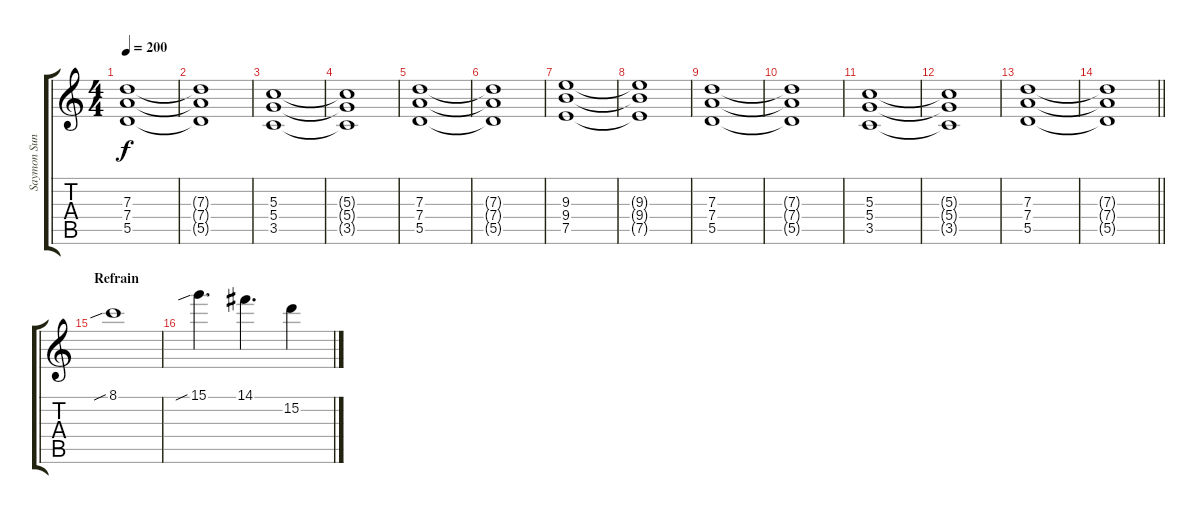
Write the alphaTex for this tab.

\track ("Saymon Sundiam (Rhythm Guitar)" "Saymon Sun") {instrument distortionguitar}
\staff {score tabs}
\tuning (E4 B3 G3 D3 A2 E2) {hide}
\ts (4 4)
\tempo 200
\clef g2
\ks c
(7.3 7.4 5.5).1{dy f} |
(7.3{t} 7.4{t} 5.5{t}).1 |
(5.3 5.4 3.5).1 |
(5.3{t} 5.4{t} 3.5{t}).1 |
(7.3 7.4 5.5).1 |
(7.3{t} 7.4{t} 5.5{t}).1 |
(9.3 9.4 7.5).1 |
(9.3{t} 9.4{t} 7.5{t}).1 |
(7.3 7.4 5.5).1 |
(7.3{t} 7.4{t} 5.5{t}).1 |
(5.3 5.4 3.5).1 |
(5.3{t} 5.4{t} 3.5{t}).1 |
(7.3 7.4 5.5).1 |
\barLineRight lightlight
(7.3{t} 7.4{t} 5.5{t}).1 |
\section ("" "Refrain")
8.1{sib}.1 |
15.1{sib}.4{d} 14.1.4{d} 15.2.4
